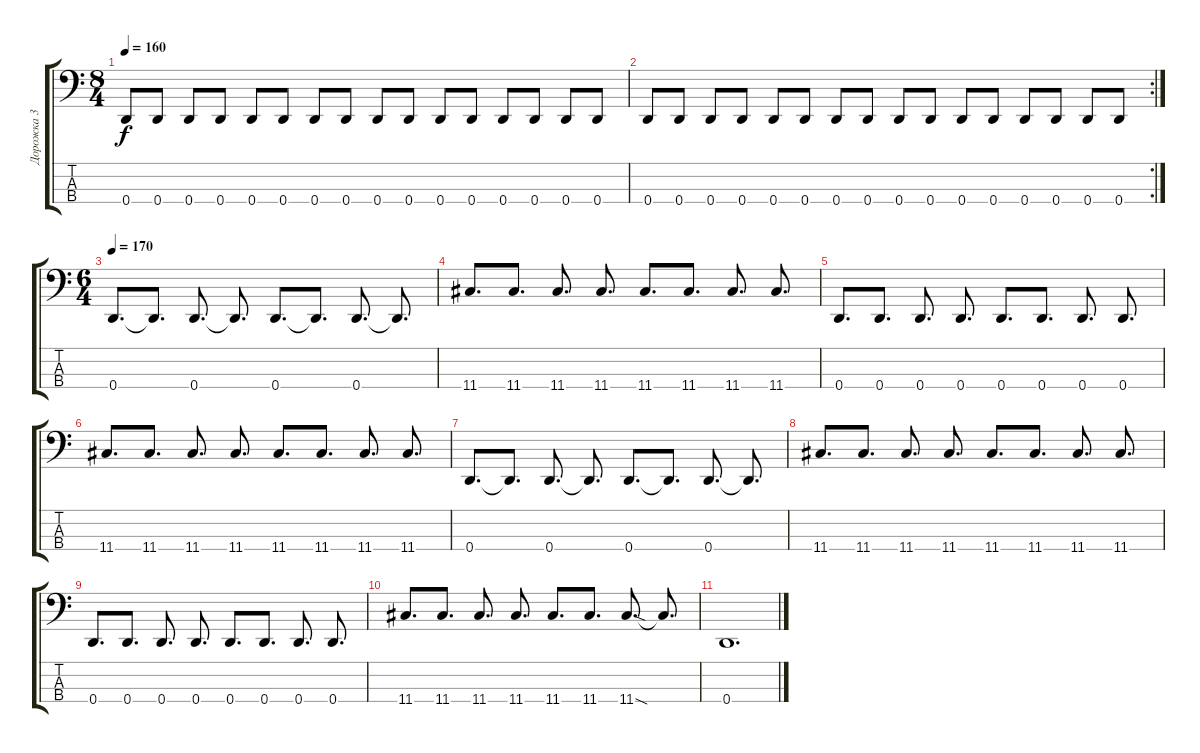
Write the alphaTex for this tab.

\track ("Дорожка 3" "Дорожка 3") {instrument electricbassfinger}
\staff {score tabs}
\tuning (F2 C2 G1 D1) {hide}
\ts (8 4)
\tempo 160
\clef f4
\ks c
0.4.8{dy f} 0.4.8 0.4.8 0.4.8 0.4.8 0.4.8 0.4.8 0.4.8 0.4.8 0.4.8 0.4.8 0.4.8 0.4.8 0.4.8 0.4.8 0.4.8 |
\rc 2
0.4.8 0.4.8 0.4.8 0.4.8 0.4.8 0.4.8 0.4.8 0.4.8 0.4.8 0.4.8 0.4.8 0.4.8 0.4.8 0.4.8 0.4.8 0.4.8 |
\ts (6 4)
\tempo 170
0.4.8{d} 0.4{t}.8{d} 0.4.8{d} 0.4{t}.8{d} 0.4.8{d} 0.4{t}.8{d} 0.4.8{d} 0.4{t}.8{d} |
11.4.8{d} 11.4.8{d} 11.4.8{d} 11.4.8{d} 11.4.8{d} 11.4.8{d} 11.4.8{d} 11.4.8{d} |
0.4.8{d} 0.4.8{d} 0.4.8{d} 0.4.8{d} 0.4.8{d} 0.4.8{d} 0.4.8{d} 0.4.8{d} |
11.4.8{d} 11.4.8{d} 11.4.8{d} 11.4.8{d} 11.4.8{d} 11.4.8{d} 11.4.8{d} 11.4.8{d} |
0.4.8{d} 0.4{t}.8{d} 0.4.8{d} 0.4{t}.8{d} 0.4.8{d} 0.4{t}.8{d} 0.4.8{d} 0.4{t}.8{d} |
11.4.8{d} 11.4.8{d} 11.4.8{d} 11.4.8{d} 11.4.8{d} 11.4.8{d} 11.4.8{d} 11.4.8{d} |
0.4.8{d} 0.4.8{d} 0.4.8{d} 0.4.8{d} 0.4.8{d} 0.4.8{d} 0.4.8{d} 0.4.8{d} |
11.4.8{d} 11.4.8{d} 11.4.8{d} 11.4.8{d} 11.4.8{d} 11.4.8{d} 11.4{sod}.8{d} 11.4{t}.8{d} |
0.4.1{d}
